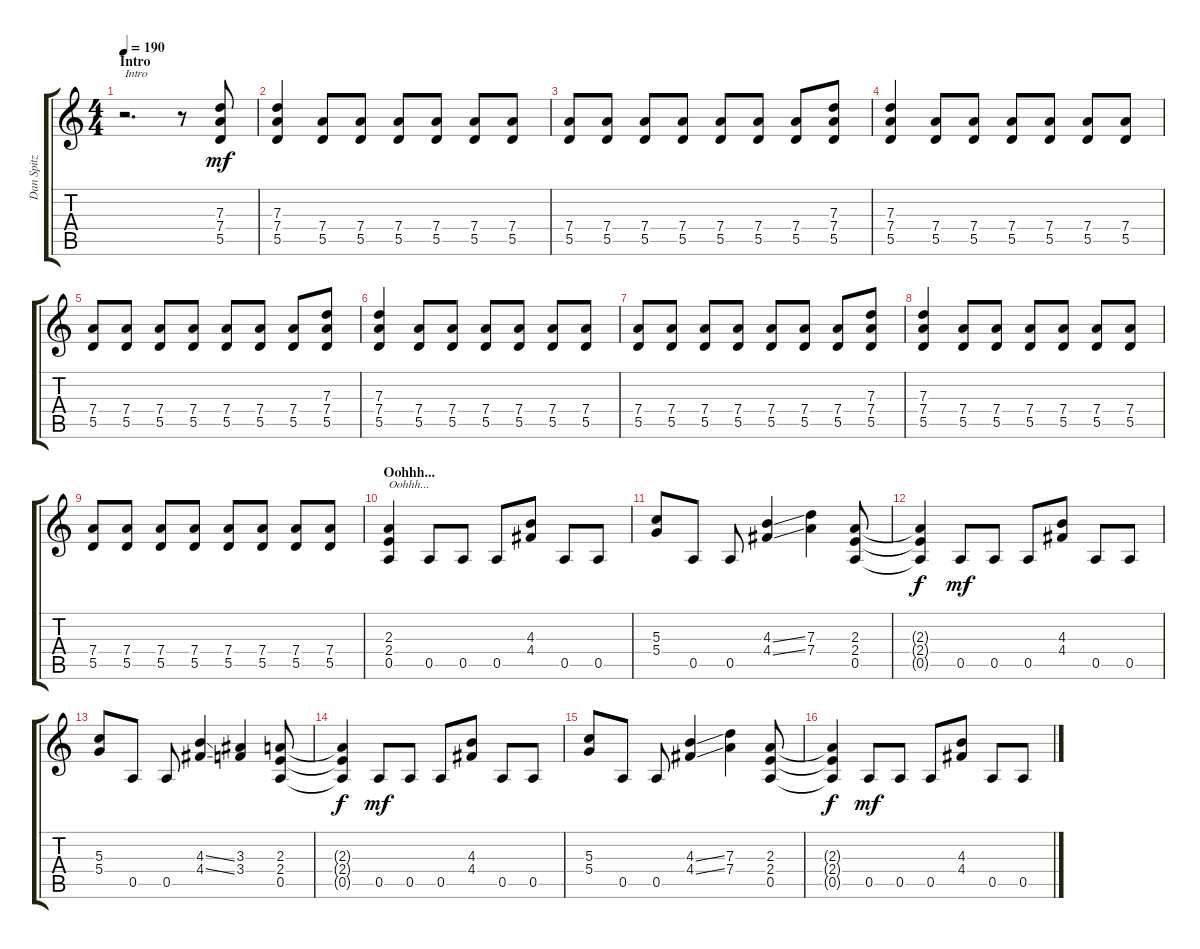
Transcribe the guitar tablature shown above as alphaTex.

\track ("Dan Spitz" "Dan Spitz") {instrument distortionguitar}
\staff {score tabs}
\tuning (E4 B3 G3 D3 A2 E2) {hide}
\ts (4 4)
\section ("" "Intro")
\tempo 190
\clef g2
\ks c
r.2{d txt "Intro" dy mf instrument distortionguitar} r.8 (7.3 7.4 5.5).8 |
(7.3 7.4 5.5).4 (7.4 5.5).8 (7.4 5.5).8 (7.4 5.5).8 (7.4 5.5).8 (7.4 5.5).8 (7.4 5.5).8 |
(7.4 5.5).8 (7.4 5.5).8 (7.4 5.5).8 (7.4 5.5).8 (7.4 5.5).8 (7.4 5.5).8 (7.4 5.5).8 (7.3 7.4 5.5).8 |
(7.3 7.4 5.5).4 (7.4 5.5).8 (7.4 5.5).8 (7.4 5.5).8 (7.4 5.5).8 (7.4 5.5).8 (7.4 5.5).8 |
(7.4 5.5).8 (7.4 5.5).8 (7.4 5.5).8 (7.4 5.5).8 (7.4 5.5).8 (7.4 5.5).8 (7.4 5.5).8 (7.3 7.4 5.5).8 |
(7.3 7.4 5.5).4 (7.4 5.5).8 (7.4 5.5).8 (7.4 5.5).8 (7.4 5.5).8 (7.4 5.5).8 (7.4 5.5).8 |
(7.4 5.5).8 (7.4 5.5).8 (7.4 5.5).8 (7.4 5.5).8 (7.4 5.5).8 (7.4 5.5).8 (7.4 5.5).8 (7.3 7.4 5.5).8 |
(7.3 7.4 5.5).4 (7.4 5.5).8 (7.4 5.5).8 (7.4 5.5).8 (7.4 5.5).8 (7.4 5.5).8 (7.4 5.5).8 |
(7.4 5.5).8 (7.4 5.5).8 (7.4 5.5).8 (7.4 5.5).8 (7.4 5.5).8 (7.4 5.5).8 (7.4 5.5).8 (7.4 5.5).8 |
\section ("" "Oohhh...")
(2.3 2.4 0.5).4{txt "Oohhh..."} 0.5.8 0.5.8 0.5.8 (4.3 4.4).8 0.5.8 0.5.8 |
(5.3 5.4).8 0.5.8 0.5.8 (4.3{ss} 4.4{ss}).4 (7.3 7.4).4 (2.3 2.4 0.5).8 |
(2.3{t} 2.4{t} 0.5{t}).4{dy f} 0.5.8{dy mf} 0.5.8 0.5.8 (4.3 4.4).8 0.5.8 0.5.8 |
(5.3 5.4).8 0.5.8 0.5.8 (4.3{ss} 4.4{ss}).4 (3.3 3.4).4 (2.3 2.4 0.5).8 |
(2.3{t} 2.4{t} 0.5{t}).4{dy f} 0.5.8{dy mf} 0.5.8 0.5.8 (4.3 4.4).8 0.5.8 0.5.8 |
(5.3 5.4).8 0.5.8 0.5.8 (4.3{ss} 4.4{ss}).4 (7.3 7.4).4 (2.3 2.4 0.5).8 |
(2.3{t} 2.4{t} 0.5{t}).4{dy f} 0.5.8{dy mf} 0.5.8 0.5.8 (4.3 4.4).8 0.5.8 0.5.8
